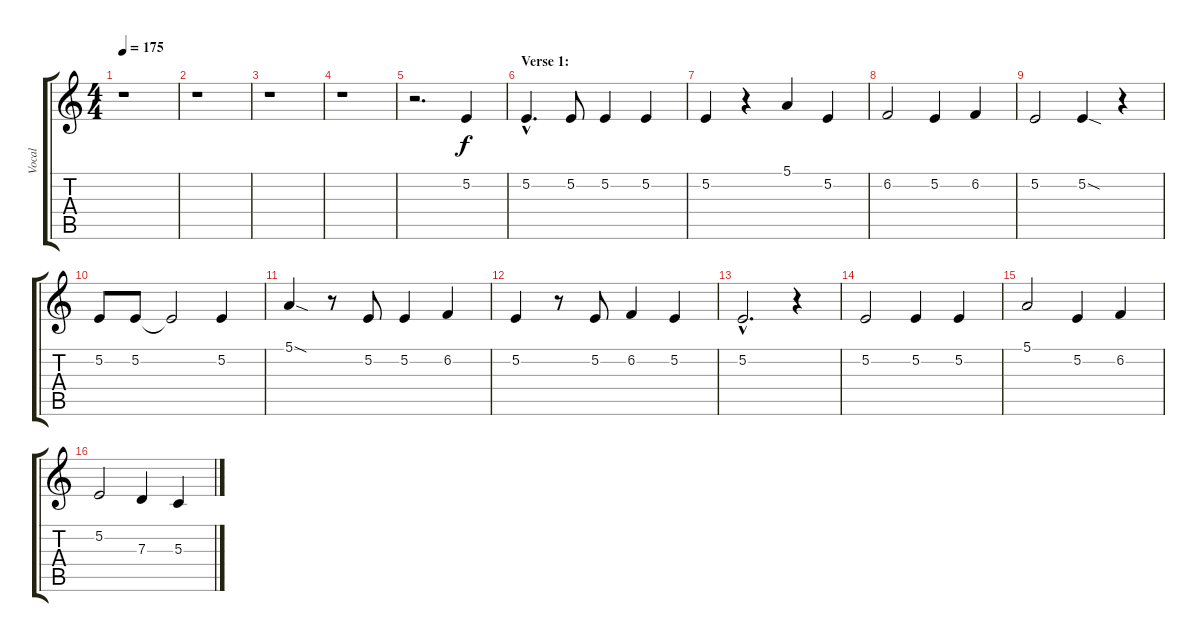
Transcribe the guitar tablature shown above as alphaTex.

\track ("Vocal" "Vocal") {instrument oboe}
\staff {score tabs}
\tuning (E4 B3 G3 D3 A2 E2) {hide}
\ts (4 4)
\tempo 175
\clef g2
\ks c
r.1{dy f} |
r.1 |
r.1 |
r.1 |
r.2{d} 5.2.4 |
\section ("" "Verse 1:")
5.2{hac}.4{d} 5.2.8 5.2.4 5.2.4 |
5.2.4 r.4 5.1.4 5.2.4 |
6.2.2 5.2.4 6.2.4 |
5.2.2 5.2{sod}.4 r.4 |
5.2.8 5.2.8 5.2{t}.2 5.2.4 |
5.1{sod}.4 r.8 5.2.8 5.2.4 6.2.4 |
5.2.4 r.8 5.2.8 6.2.4 5.2.4 |
5.2{hac}.2{d} r.4 |
5.2.2 5.2.4 5.2.4 |
5.1.2 5.2.4 6.2.4 |
5.2.2 7.3.4 5.3.4
